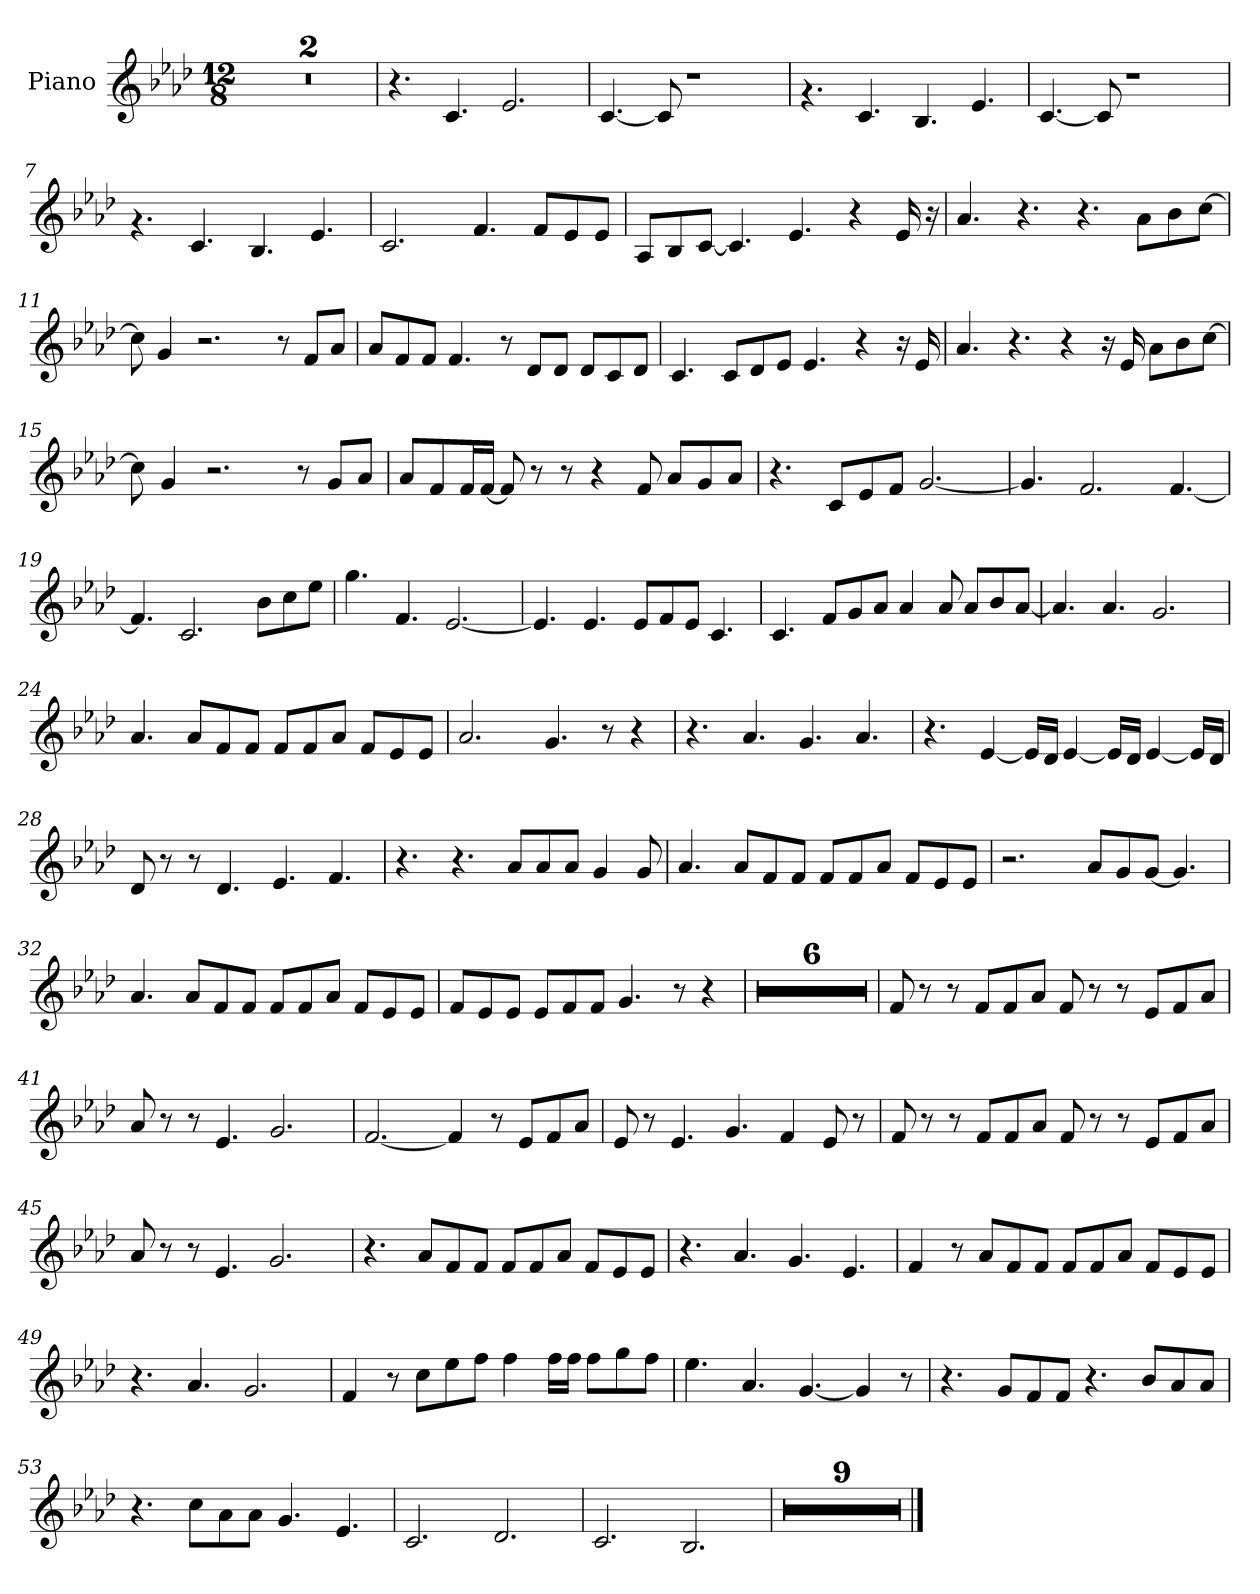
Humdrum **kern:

**kern
*part1
*staff1
*I"Piano
*I'Pno.
*clefG2
*k[b-e-a-d-]
*M12/8
=1
1.r
=2
1.r
=3
4.r
4.c/
2.e-/
=4
[4.c/
8c/]
1r
=5
4.rg
4.c/
4.B-/
4.e-/
=6
[4.c/
8c/]
1r
=7
4.rg
4.c/
4.B-/
4.e-/
=8
2.c/
4.f/
8f/L
8e-/
8e-/J
!!LO:LB:g=z
=9
8A-/L
8B-/
[8c/J
4.c/]
4.e-/
4r
16e-/
16r
=10
4.a-/
4.r
4.r
8a-\L
8b-\
[8cc\J
=11
8cc\]
4g/
2.r
8r
8f/L
8a-/J
=12
8a-/L
8f/
8f/J
4.f/
8r
8d-/L
8d-/J
8d-/L
8c/
8d-/J
!!LO:LB:g=z
=13
4.c/
8c/L
8d-/
8e-/J
4.e-/
4r
16r
16e-/
=14
4.a-/
4.r
4r
16r
16e-/
8a-\L
8b-\
[8cc\J
=15
8cc\]
4g/
2.r
8r
8g/L
8a-/J
=16
8a-/L
8f/
16f/L
[16f/JJ
8f/]
8r
8r
4r
8f/
8a-/L
8g/
8a-/J
!!LO:LB:g=z
=17
4.r
8c/L
8e-/
8f/J
[2.g/
=18
4.g/]
2.f/
[4.f/
=19
4.f/]
2.c/
8b-\L
8cc\
8ee-\J
=20
4.gg\
4.f/
[2.e-/
=21
4.e-/]
4.e-/
8e-/L
8f/
8e-/J
4.c/
=22
4.c/
8f/L
8g/
8a-/J
4a-/
8a-/
8a-/L
8b-/
[8a-/J
!!LO:LB:g=z
=23
4.a-/]
4.a-/
2.g/
=24
4.a-/
8a-/L
8f/
8f/J
8f/L
8f/
8a-/J
8f/L
8e-/
8e-/J
=25
2.a-/
4.g/
8r
4r
=26
4.r
4.a-/
4.g/
4.a-/
=27
4.r
[4e-/
16e-/LL]
16d-/JJ
[4e-/
16e-/LL]
16d-/JJ
[4e-/
16e-/LL]
16d-/JJ
!!LO:LB:g=z
=28
8d-/
8r
8r
4.d-/
4.e-/
4.f/
=29
4.r
4.r
8a-/L
8a-/
8a-/J
4g/
8g/
=30
4.a-/
8a-/L
8f/
8f/J
8f/L
8f/
8a-/J
8f/L
8e-/
8e-/J
=31
2.r
8a-/L
8g/
[8g/J
4.g/]
!!LO:LB:g=z
=32
4.a-/
8a-/L
8f/
8f/J
8f/L
8f/
8a-/J
8f/L
8e-/
8e-/J
=33
8f/L
8e-/
8e-/J
8e-/L
8f/
8f/J
4.g/
8r
4r
=34
1.r
=35
1.r
=36
1.r
=37
1.r
=38
1.r
=39
1.r
!!LO:LB:g=z
=40
8f/
8r
8r
8f/L
8f/
8a-/J
8f/
8r
8r
8e-/L
8f/
8a-/J
=41
8a-/
8r
8r
4.e-/
2.g/
=42
[2.f/
4f/]
8r
8e-/L
8f/
8a-/J
=43
8e-/
8r
4.e-/
4.g/
4f/
8e-/
8r
!!LO:LB:g=z
=44
8f/
8r
8r
8f/L
8f/
8a-/J
8f/
8r
8r
8e-/L
8f/
8a-/J
=45
8a-/
8r
8r
4.e-/
2.g/
=46
4.r
8a-/L
8f/
8f/J
8f/L
8f/
8a-/J
8f/L
8e-/
8e-/J
=47
4.r
4.a-/
4.g/
4.e-/
!!LO:LB:g=z
=48
4f/
8r
8a-/L
8f/
8f/J
8f/L
8f/
8a-/J
8f/L
8e-/
8e-/J
=49
4.r
4.a-/
2.g/
=50
4f/
8r
8cc\L
8ee-\
8ff\J
4ff\
16ff\LL
16ff\JJ
8ff\L
8gg\
8ff\J
=51
4.ee-\
4.a-/
[4.g/
4g/]
8r
=52
4.r
8g/L
8f/
8f/J
4.r
8b-/L
8a-/
8a-/J
!!LO:PB:g=z
=53
4.r
8cc\L
8a-\
8a-\J
4.g/
4.e-/
=54
2.c/
2.d-/
=55
2.c/
2.B-/
=56
1.r
=57
1.r
=58
1.r
=59
1.r
=60
1.r
=61
1.r
=62
1.r
=63
1.r
=64
1.r
==
*-
